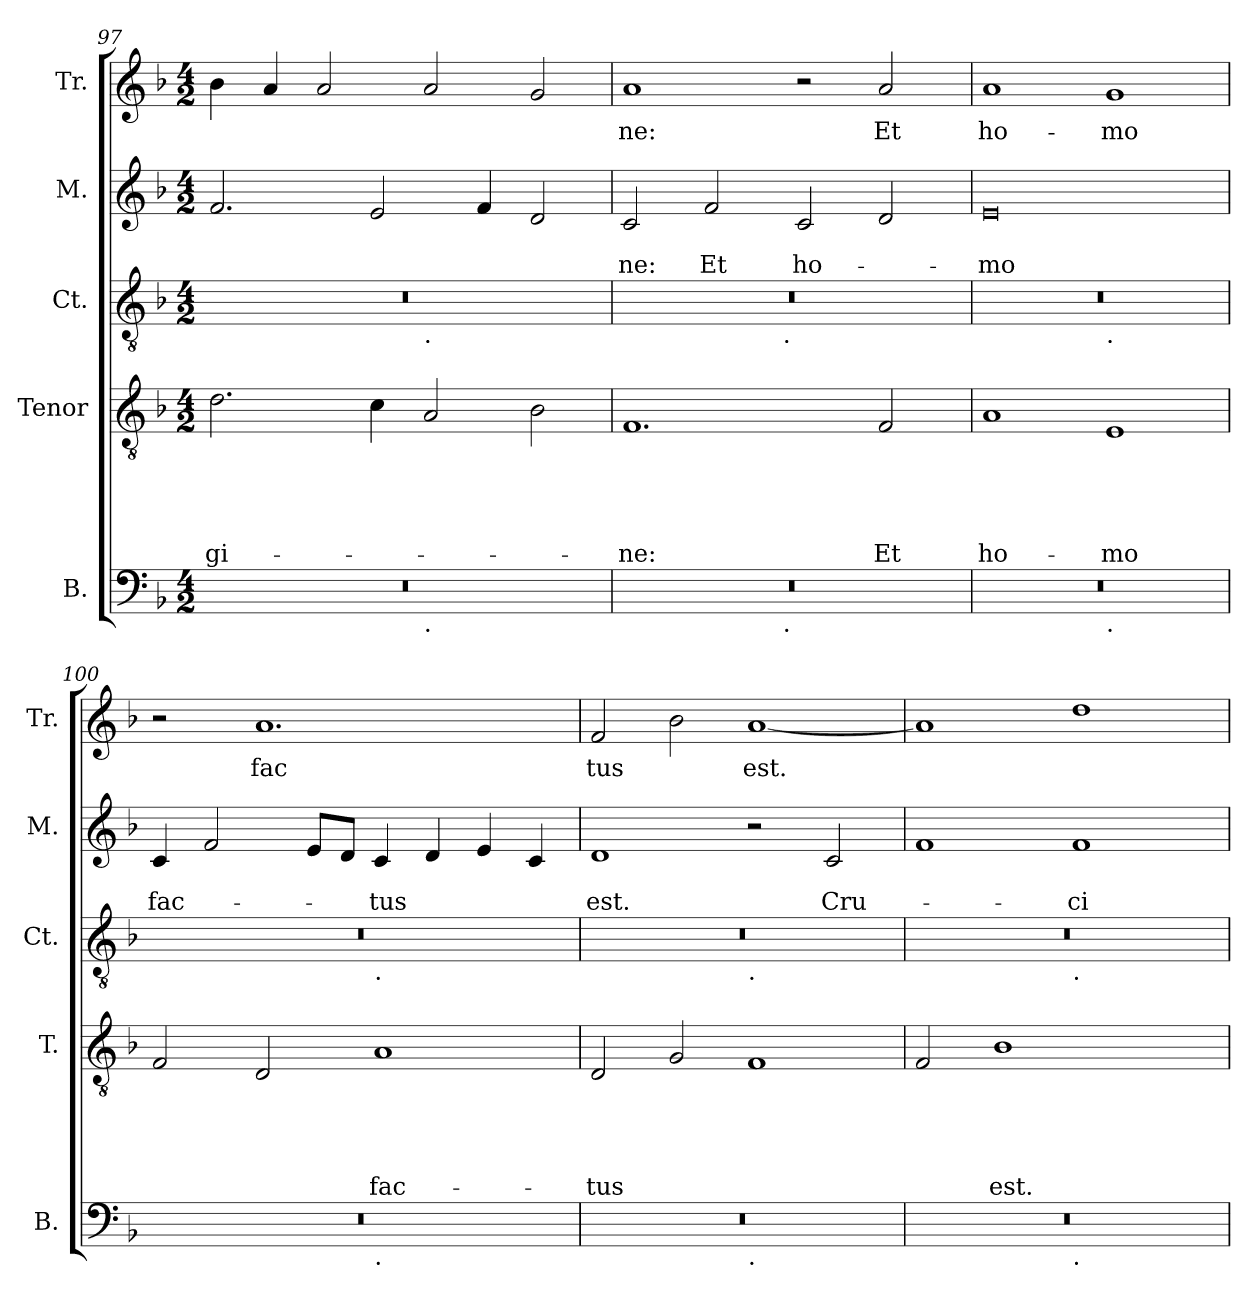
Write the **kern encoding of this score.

**kern	**kern	**text	**text	**text	**text	**text	**kern	**kern	**text	**text	**kern	**text
*part5	*part4	*part4	*part4	*part4	*part4	*part4	*part3	*part2	*part2	*part2	*part1	*part1
*staff5	*staff4	*staff4	*staff4	*staff4	*staff4	*staff4	*staff3	*staff2	*staff2	*staff2	*staff1	*staff1
*I"B.	*I"Tenor	*	*	*	*	*	*I"Ct.	*I"M.	*	*	*I"Tr.	*
*I'B.	*I'T.	*	*	*	*	*	*I'Ct.	*I'M.	*	*	*I'Tr.	*
*clefF4	*clefGv2	*	*	*	*	*	*clefGv2	*clefG2	*	*	*clefG2	*
*k[b-]	*k[b-]	*	*	*	*	*	*k[b-]	*k[b-]	*	*	*k[b-]	*
*F:	*F:	*	*	*	*	*	*F:	*F:	*	*	*F:	*
*M4/2	*M4/2	*	*	*	*	*	*M4/2	*M4/2	*	*	*M4/2	*
=97	=97	=97	=97	=97	=97	=97	=97	=97	=97	=97	=97	=97
!	!	!	!	!	!	!LO:LY:b	!	!	!	!	!	!
*^	*	*	*	*	*	*	*^	*	*	*	*	*
0r	1ryy	2.d\	.	.	.	.	-gi-	0r	1ryy	2.f/	.	.	4b-\	.
.	.	.	.	.	.	.	.	.	.	.	.	.	4a/	.
.	.	.	.	.	.	.	.	.	.	.	.	.	2a/	.
.	.	4c\	.	.	.	.	.	.	.	2e/	.	.	.	.
!	!	!	!	!	!	!	!	!	!LO:TX:b:t=.	!	!	!	!	!
!	!LO:TX:b:t=.	!	!	!	!	!	!	!	!	!	!	!	!	!
.	1ryy	2A/	.	.	.	.	.	.	1ryy	.	.	.	2a/	.
.	.	.	.	.	.	.	.	.	.	4f/	.	.	.	.
.	.	2B-\	.	.	.	.	.	.	.	2d/	.	.	2g/	.
=98	=98	=98	=98	=98	=98	=98	=98	=98	=98	=98	=98	=98	=98	=98
!	!	!	!	!	!	!	!LO:LY:b	!	!	!	!	!LO:LY:b	!	!LO:LY:b
0r	2ryy	1.F	.	.	.	.	-ne:	0r	2ryy	2c/	.	-ne:	1a	-ne:
!	!	!	!	!	!	!	!	!	!	!	!	!LO:LY:b	!	!
.	4...ryy	.	.	.	.	.	.	.	4...ryy	2f/	.	Et	.	.
!	!	!	!	!	!	!	!	!	!LO:TX:b:t=.	!	!	!	!	!
!	!LO:TX:b:t=.	!	!	!	!	!	!	!	!	!	!	!	!	!
.	1ryy	.	.	.	.	.	.	.	1ryy	.	.	.	.	.
!	!	!	!	!	!	!	!	!	!	!	!	!LO:LY:b	!	!
.	.	.	.	.	.	.	.	.	.	2c/	.	ho-	2r	.
!	!	!	!	!	!	!	!LO:LY:b	!	!	!	!	!	!	!LO:LY:b
.	.	2F/	.	.	.	.	Et	.	.	2d/	.	.	2a/	Et
.	32ryy	.	.	.	.	.	.	.	32ryy	.	.	.	.	.
!!LO:LB:g=z
=99	=99	=99	=99	=99	=99	=99	=99	=99	=99	=99	=99	=99	=99	=99
!	!	!	!	!	!	!	!LO:LY:b	!	!	!	!	!LO:LY:b	!	!LO:LY:b
0r	1ryy	1A	.	.	.	.	ho-	0r	1ryy	0e	.	-mo	1a	ho-
!	!	!	!	!	!	!	!	!	!LO:TX:b:t=.	!	!	!	!	!
!	!LO:TX:b:t=.	!	!	!	!	!	!	!	!	!	!	!	!	!
!	!	!	!	!	!	!	!LO:LY:b	!	!	!	!	!	!	!LO:LY:b
.	1ryy	1E	.	.	.	.	-mo	.	1ryy	.	.	.	1g	-mo
=100	=100	=100	=100	=100	=100	=100	=100	=100	=100	=100	=100	=100	=100	=100
!	!	!	!	!	!	!	!	!	!	!	!	!LO:LY:b	!	!
0r	1ryy	2F/	.	.	.	.	.	0r	1ryy	4c/	.	fac-	2r	.
.	.	.	.	.	.	.	.	.	.	2f/	.	.	.	.
!	!	!	!	!	!	!	!	!	!	!	!	!	!	!LO:LY:b
.	.	2D/	.	.	.	.	.	.	.	.	.	.	1.a	fac
.	.	.	.	.	.	.	.	.	.	8e/L	.	.	.	.
.	.	.	.	.	.	.	.	.	.	8d/J	.	.	.	.
!	!	!	!	!	!	!	!	!	!LO:TX:b:t=.	!	!	!	!	!
!	!LO:TX:b:t=.	!	!	!	!	!	!	!	!	!	!	!	!	!
!	!	!	!	!	!	!	!LO:LY:b	!	!	!	!	!LO:LY:b	!	!
.	1ryy	1A	.	.	.	.	fac-	.	1ryy	4c/	.	-tus	.	.
.	.	.	.	.	.	.	.	.	.	4d/	.	.	.	.
.	.	.	.	.	.	.	.	.	.	4e/	.	.	.	.
.	.	.	.	.	.	.	.	.	.	4c/	.	.	.	.
=101	=101	=101	=101	=101	=101	=101	=101	=101	=101	=101	=101	=101	=101	=101
!	!	!	!	!	!	!	!LO:LY:b	!	!	!	!	!LO:LY:b	!	!LO:LY:b
0r	1ryy	2D/	.	.	.	.	-tus	0r	1ryy	1d	.	est.	2f/	tus
.	.	2G/	.	.	.	.	.	.	.	.	.	.	2b-\	.
!	!	!	!	!	!	!	!	!	!LO:TX:b:t=.	!	!	!	!	!
!	!LO:TX:b:t=.	!	!	!	!	!	!	!	!	!	!	!	!	!
!	!	!	!	!	!	!	!	!	!	!	!	!	!	!LO:LY:b
.	1ryy	1F	.	.	.	.	.	.	1ryy	2r	.	.	[<1a	est.
!	!	!	!	!	!	!	!	!	!	!	!	!LO:LY:b	!	!
.	.	.	.	.	.	.	.	.	.	2c/	.	Cru-	.	.
=102	=102	=102	=102	=102	=102	=102	=102	=102	=102	=102	=102	=102	=102	=102
0r	1ryy	2F/	.	.	.	.	.	0r	1ryy	1f	.	.	1a]	.
!	!	!	!	!	!	!	!LO:LY:b	!	!	!	!	!	!	!
.	.	1B-	.	.	.	.	est.	.	.	.	.	.	.	.
!	!	!	!	!	!	!	!	!	!LO:TX:b:t=.	!	!	!	!	!
!	!LO:TX:b:t=.	!	!	!	!	!	!	!	!	!	!	!	!	!
!	!	!	!	!	!	!	!	!	!	!	!	!LO:LY:b	!	!
.	1ryy	.	.	.	.	.	.	.	1ryy	1f	.	-ci-	1dd	.
.	.	2ryy	.	.	.	.	.	.	.	.	.	.	.	.
*v	*v	*	*	*	*	*	*	*v	*v	*	*	*	*	*
=	=	=	=	=	=	=	=	=	=	=	=	=
*-	*-	*-	*-	*-	*-	*-	*-	*-	*-	*-	*-	*-
